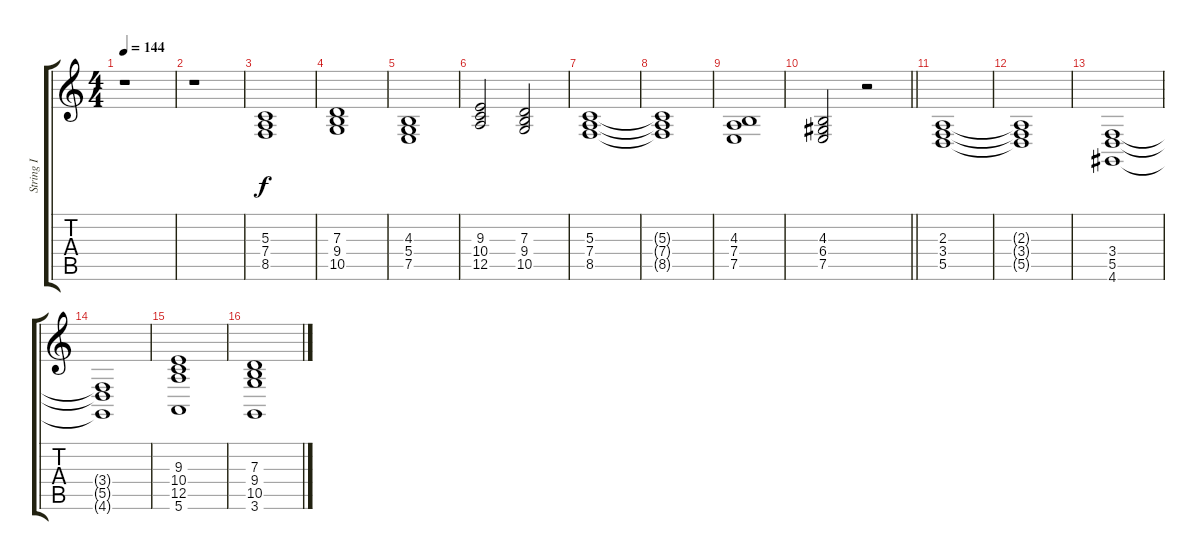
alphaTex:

\track ("String I" "String I") {instrument stringensemble1}
\staff {score tabs}
\tuning (E4 B3 G3 D3 A2 E2) {hide}
\ts (4 4)
\tempo 144
\clef g2
\ks c
r.1{dy f} |
r.1 |
(5.3 7.4 8.5).1 |
(7.3 9.4 10.5).1 |
(4.3 5.4 7.5).1 |
(9.3 10.4 12.5).2 (7.3 9.4 10.5).2 |
(5.3 7.4 8.5).1 |
(5.3{t} 7.4{t} 8.5{t}).1 |
(4.3 7.4 7.5).1 |
\barLineRight lightlight
(4.3 6.4 7.5).2 r.2 |
(2.3 3.4 5.5).1 |
(2.3{t} 3.4{t} 5.5{t}).1 |
(3.4 5.5 4.6).1 |
(3.4{t} 5.5{t} 4.6{t}).1 |
(9.3 10.4 12.5 5.6).1 |
(7.3 9.4 10.5 3.6).1
